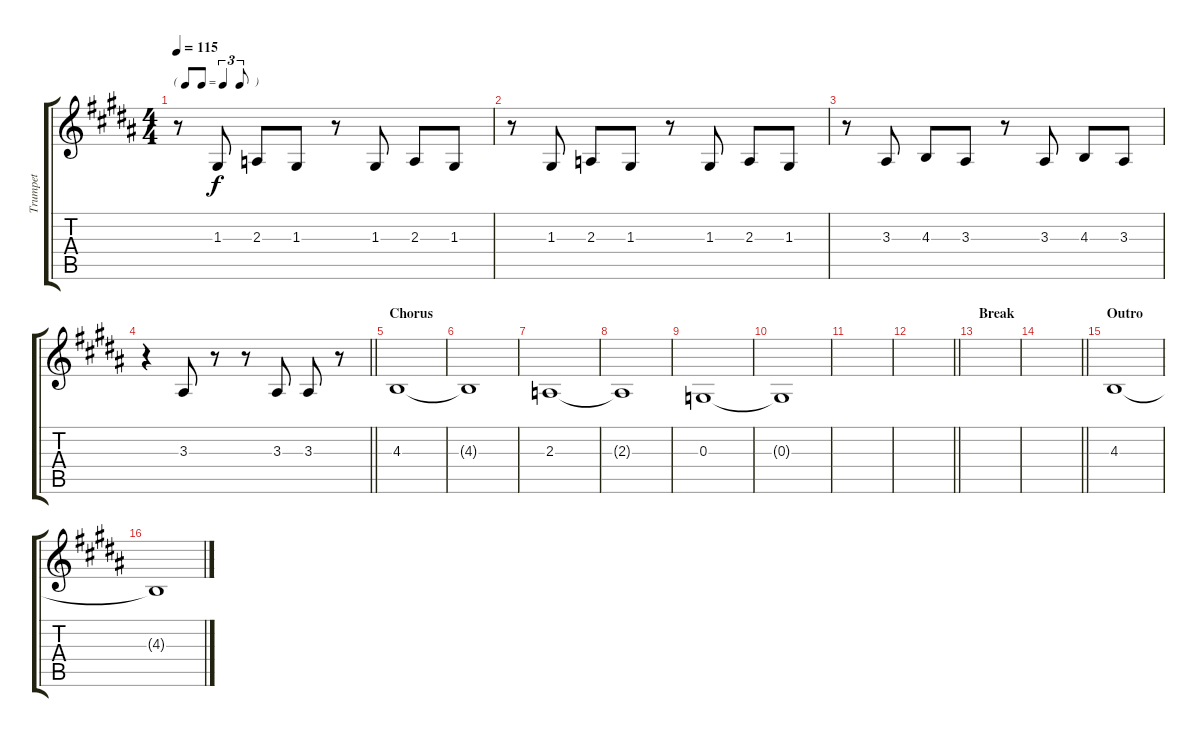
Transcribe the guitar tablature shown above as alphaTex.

\track ("Trumpet" "Trumpet") {instrument trumpet}
\staff {score tabs}
\tuning (E4 B3 G3 D3 A2 E2) {hide}
\ts (4 4)
\tf triplet8th
\tempo 115
\clef g2
\ks b
r.8{dy f} 1.3.8 2.3.8 1.3.8 r.8 1.3.8 2.3.8 1.3.8 |
r.8 1.3.8 2.3.8 1.3.8 r.8 1.3.8 2.3.8 1.3.8 |
r.8 3.3.8 4.3.8 3.3.8 r.8 3.3.8 4.3.8 3.3.8 |
\barLineRight lightlight
r.4 3.3.8 r.8 r.8 3.3.8 3.3.8 r.8 |
\section ("" "Chorus")
4.3.1 |
4.3{t}.1 |
2.3.1 |
2.3{t}.1 |
0.3.1 |
0.3{t}.1 |
|
\barLineRight lightlight
|
\section ("" "Break")
|
\barLineRight lightlight
|
\section ("" "Outro")
4.3.1 |
4.3{t}.1
